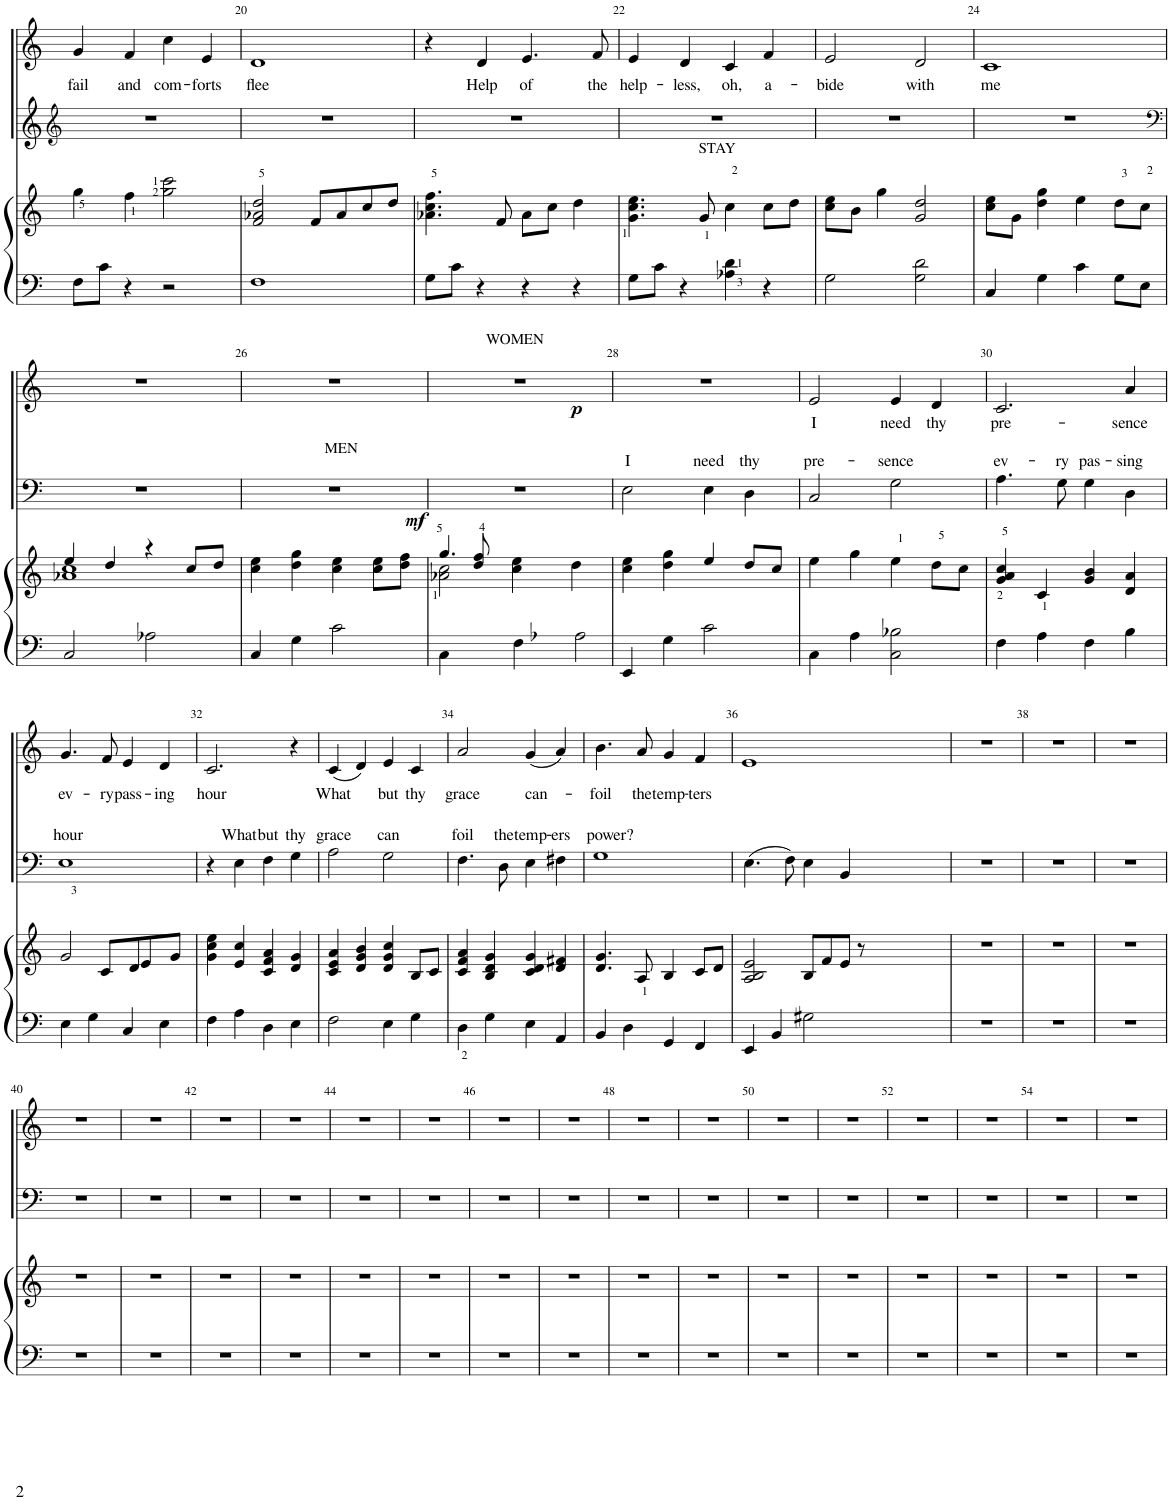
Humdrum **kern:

**kern	**kern	**kern	**text	**dynam	**kern	**text	**dynam
*part3	*part3	*part2	*part2	*part2	*part1	*part1	*part1
*staff4	*staff3	*staff2	*staff2	*staff2	*staff1	*staff1	*staff1
*I"Piano	*	*I"T B	*	*	*I"S A	*	*
*I'Pno	*	*	*	*	*	*	*
!!LO:PB:g=z
*clefF4	*clefG2	*clefG2	*	*	*clefG2	*	*
*k[]	*k[]	*k[]	*	*	*k[]	*	*
*M4/4	*M4/4	*M4/4	*	*	*M4/4	*	*
=19	=19	=19	=19	=19	=19	=19	=19
*	*^	*	*	*	*	*	*
!	!	!	!	!	!	!	!LO:LY:b	!
8F\L	1ryy	4gg\	1r	.	.	4g/	fail	.
8c\J	.	.	.	.	.	.	.	.
!	!	!	!	!	!	!	!LO:LY:b	!
4r	.	4ff\	.	.	.	4f/	and	.
!	!	!	!	!	!	!	!LO:LY:b	!
2r	.	2gg\ 2ccc\	.	.	.	4cc\	com-	.
!	!	!	!	!	!	!	!LO:LY:b	!
.	.	.	.	.	.	4e/	-forts	.
*	*v	*v	*	*	*	*	*	*
=20	=20	=20	=20	=20	=20	=20	=20
!	!	!	!	!	!	!LO:LY:b	!
1F	2f/ 2a-X/ 2dd/	1r	.	.	1d	flee	.
.	8f/L	.	.	.	.	.	.
.	8a-/	.	.	.	.	.	.
.	8cc/	.	.	.	.	.	.
.	8dd/J	.	.	.	.	.	.
=21	=21	=21	=21	=21	=21	=21	=21
8G\L	4.a-X\ 4.cc\ 4.ff\	1r	.	.	4r	.	.
8c\J	.	.	.	.	.	.	.
!	!	!	!	!	!	!LO:LY:b	!
4r	.	.	.	.	4d/	Help	.
.	8f/	.	.	.	.	.	.
!	!	!	!	!	!	!LO:LY:b	!
4r	8a-\L	.	.	.	4.e/	of	.
.	8cc\J	.	.	.	.	.	.
4r	4dd\	.	.	.	.	.	.
!	!	!	!	!	!	!LO:LY:b	!
.	.	.	.	.	8f/	the	.
=22	=22	=22	=22	=22	=22	=22	=22
!	!	!	!	!	!	!LO:LY:b	!
8G\L	4.g\ 4.cc\ 4.ee\	1r	.	.	4e/	help-	.
8c\J	.	.	.	.	.	.	.
!	!	!	!	!	!	!LO:LY:b	!
4r	.	.	.	.	4d/	-less,	.
!	!LO:TX:a:t=STAY	!	!	!	!	!	!
.	8g/	.	.	.	.	.	.
!	!	!	!	!	!	!LO:LY:b	!
4A-X\ 4d\	4cc\	.	.	.	4c/	oh,	.
!	!	!	!	!	!	!LO:LY:b	!
4r	8cc\L	.	.	.	4f/	a-	.
.	8dd\J	.	.	.	.	.	.
=23	=23	=23	=23	=23	=23	=23	=23
!	!	!	!	!	!	!LO:LY:b	!
2G\	8cc\ 8ee\L	1r	.	.	2e/	-bide	.
.	8b\J	.	.	.	.	.	.
.	4gg\	.	.	.	.	.	.
!	!	!	!	!	!	!LO:LY:b	!
2G\ 2d\	2g/ 2dd/	.	.	.	2d/	with	.
=24	=24	=24	=24	=24	=24	=24	=24
!	!	!	!	!	!	!LO:LY:b	!
4C/	8cc\ 8ee\L	1r	.	.	1c	me	.
.	8g\J	.	.	.	.	.	.
4G\	4dd\ 4gg\	.	.	.	.	.	.
4c\	4ee\	.	.	.	.	.	.
8G\L	8dd\L	.	.	.	.	.	.
8E\J	8cc\J	.	.	.	.	.	.
!!LO:LB:g=z
=25	=25	=25	=25	=25	=25	=25	=25
*	*	*clefF4	*	*	*	*	*
*	*^	*	*	*	*	*	*
2C/	4ee/	1a-X 1cc	1r	.	.	1r	.	.
.	4dd/	.	.	.	.	.	.	.
2A-X\	4r	.	.	.	.	.	.	.
.	8cc/L	.	.	.	.	.	.	.
.	8dd/J	.	.	.	.	.	.	.
*	*v	*v	*	*	*	*	*	*
=26	=26	=26	=26	=26	=26	=26	=26
!	!	!LO:TX:a:t=MEN	!	!	!	!	!
!	!	!	!	!LO:DY:b	!	!	!
4C/	4cc\ 4ee\	1r	.	mf	1r	.	.
4G\	4dd\ 4gg\	.	.	.	.	.	.
2c\	4cc\ 4ee\	.	.	.	.	.	.
.	8cc\ 8ee\L	.	.	.	.	.	.
.	8dd\ 8ff\J	.	.	.	.	.	.
=27	=27	=27	=27	=27	=27	=27	=27
*	*^	*	*	*	*	*	*
!	!	!	!	!	!	!LO:TX:a:t=WOMEN	!	!
!	!	!	!	!	!	!	!	!LO:DY:b
4C\	4.gg/	2a-X\ 2cc\	1r	.	.	1r	.	p
4F\	.	.	.	.	.	.	.	.
.	8dd/ 8ff/	.	.	.	.	.	.	.
2A-X\	4cc\ 4ee\	2ryy	.	.	.	.	.	.
.	4dd\	.	.	.	.	.	.	.
*	*v	*v	*	*	*	*	*	*
=28	=28	=28	=28	=28	=28	=28	=28
!	!	!	!LO:LY:a	!	!	!	!
4EE/	4cc\ 4ee\	2E\	I	.	1r	.	.
4G\	4dd\ 4gg\	.	.	.	.	.	.
!	!	!	!LO:LY:a	!	!	!	!
2c\	4ee/	4E\	need	.	.	.	.
!	!	!	!LO:LY:a	!	!	!	!
.	8dd/L	4D\	thy	.	.	.	.
.	8cc/J	.	.	.	.	.	.
=29	=29	=29	=29	=29	=29	=29	=29
!	!	!	!LO:LY:a	!	!	!LO:LY:b	!
4C\	4ee\	2C/	pre-	.	2e/	I	.
4A\	4gg\	.	.	.	.	.	.
!	!	!	!LO:LY:a	!	!	!LO:LY:b	!
2C\ 2B-X\	4ee\	2G\	-sence	.	4e/	need	.
!	!	!	!	!	!	!LO:LY:b	!
.	8dd\L	.	.	.	4d/	thy	.
.	8cc\J	.	.	.	.	.	.
=30	=30	=30	=30	=30	=30	=30	=30
!	!	!	!LO:LY:a	!	!	!LO:LY:b	!
4F\	4g/ 4a/ 4cc/	4.A\	ev-	.	2.c/	pre-	.
4A\	4c/	.	.	.	.	.	.
!	!	!	!LO:LY:a	!	!	!	!
.	.	8G\	-ry	.	.	.	.
!	!	!	!LO:LY:a	!	!	!	!
4F\	4g/ 4b/	4G\	pas-	.	.	.	.
!	!	!	!LO:LY:a	!	!	!LO:LY:b	!
4B\	4d/ 4a/	4D\	-sing	.	4a/	-sence	.
!!LO:LB:g=z
=31	=31	=31	=31	=31	=31	=31	=31
!	!	!	!LO:LY:a	!	!	!LO:LY:b	!
4E\	2g/	1E	hour	.	4.g/	ev-	.
4G\	.	.	.	.	.	.	.
!	!	!	!	!	!	!LO:LY:b	!
.	.	.	.	.	8f/	-ry	.
!	!	!	!	!	!	!LO:LY:b	!
4C/	8c/L	.	.	.	4e/	pass-	.
.	8d/	.	.	.	.	.	.
!	!	!	!	!	!	!LO:LY:b	!
4E\	8e/	.	.	.	4d/	-ing	.
.	8g/J	.	.	.	.	.	.
=32	=32	=32	=32	=32	=32	=32	=32
!	!	!	!	!	!	!LO:LY:b	!
4F\	4g\ 4cc\ 4ee\	4r	.	.	2.c/	hour	.
!	!	!	!LO:LY:a	!	!	!	!
4A\	4e/ 4cc/	4E\	What	.	.	.	.
!	!	!	!LO:LY:a	!	!	!	!
4D\	4c/ 4f/ 4a/	4F\	but	.	.	.	.
!	!	!	!LO:LY:a	!	!	!	!
4E\	4d/ 4g/	4G\	thy	.	4r	.	.
=33	=33	=33	=33	=33	=33	=33	=33
!	!	!	!LO:LY:a	!	!	!LO:LY:b	!
2F\	4c/ 4e/ 4a/	2A\	grace	.	(4c/	What	.
.	4d/ 4g/ 4b/	.	.	.	4d/)	.	.
!	!	!	!LO:LY:a	!	!	!LO:LY:b	!
4E\	4d/ 4g/ 4cc/	2G\	can	.	4e/	but	.
!	!	!	!	!	!	!LO:LY:b	!
4G\	8B/L	.	.	.	4c/	thy	.
.	8c/J	.	.	.	.	.	.
=34	=34	=34	=34	=34	=34	=34	=34
!	!	!	!LO:LY:a	!	!	!LO:LY:b	!
4D<\	4c/ 4f/ 4a/	4.F\	foil	.	2a/	grace	.
4G\	4B/ 4d/ 4g/	.	.	.	.	.	.
!	!	!	!LO:LY:a	!	!	!	!
.	.	8D\	the	.	.	.	.
!	!	!	!LO:LY:a	!	!	!LO:LY:b	!
4E\	4c/ 4d/ 4g/	4E\	temp-	.	(4g/	can-	.
!	!	!	!LO:LY:a	!	!	!	!
4AA/	4d/ 4f#X/	4F#X\	-ers	.	4a/)	.	.
=35	=35	=35	=35	=35	=35	=35	=35
!	!	!	!LO:LY:a	!	!	!LO:LY:b	!
4BB/	4.d/ 4.g/	1G	power?	.	4.b\	-foil	.
4D\	.	.	.	.	.	.	.
!	!	!	!	!	!	!LO:LY:b	!
.	8A/	.	.	.	8a/	the	.
!	!	!	!	!	!	!LO:LY:b	!
4GG/	4B/	.	.	.	4g/	temp-	.
!	!	!	!	!	!	!LO:LY:b	!
4FF/	8c/L	.	.	.	4f/	-ters	.
.	8d/J	.	.	.	.	.	.
=36	=36	=36	=36	=36	=36	=36	=36
4EE/	2A/ 2B/ 2e/	(4.E\	.	.	1e	.	.
4BB/	.	.	.	.	.	.	.
.	.	8F\)	.	.	.	.	.
2G#X\	8B/L	4E\	.	.	.	.	.
.	8f/	.	.	.	.	.	.
.	8e/J	4BB/	.	.	.	.	.
.	8r	.	.	.	.	.	.
=37	=37	=37	=37	=37	=37	=37	=37
1r	1r	1r	.	.	1r	.	.
=38	=38	=38	=38	=38	=38	=38	=38
1r	1r	1r	.	.	1r	.	.
=39	=39	=39	=39	=39	=39	=39	=39
1r	1r	1r	.	.	1r	.	.
!!LO:LB:g=z
=40	=40	=40	=40	=40	=40	=40	=40
1r	1r	1r	.	.	1r	.	.
=41	=41	=41	=41	=41	=41	=41	=41
1r	1r	1r	.	.	1r	.	.
=42	=42	=42	=42	=42	=42	=42	=42
1r	1r	1r	.	.	1r	.	.
=43	=43	=43	=43	=43	=43	=43	=43
1r	1r	1r	.	.	1r	.	.
=44	=44	=44	=44	=44	=44	=44	=44
1r	1r	1r	.	.	1r	.	.
=45	=45	=45	=45	=45	=45	=45	=45
1r	1r	1r	.	.	1r	.	.
=46	=46	=46	=46	=46	=46	=46	=46
1r	1r	1r	.	.	1r	.	.
=47	=47	=47	=47	=47	=47	=47	=47
1r	1r	1r	.	.	1r	.	.
=48	=48	=48	=48	=48	=48	=48	=48
1r	1r	1r	.	.	1r	.	.
=49	=49	=49	=49	=49	=49	=49	=49
1r	1r	1r	.	.	1r	.	.
=50	=50	=50	=50	=50	=50	=50	=50
1r	1r	1r	.	.	1r	.	.
=51	=51	=51	=51	=51	=51	=51	=51
1r	1r	1r	.	.	1r	.	.
=52	=52	=52	=52	=52	=52	=52	=52
1r	1r	1r	.	.	1r	.	.
=53	=53	=53	=53	=53	=53	=53	=53
1r	1r	1r	.	.	1r	.	.
=54	=54	=54	=54	=54	=54	=54	=54
1r	1r	1r	.	.	1r	.	.
=55	=55	=55	=55	=55	=55	=55	=55
1r	1r	1r	.	.	1r	.	.
=	=	=	=	=	=	=	=
*-	*-	*-	*-	*-	*-	*-	*-
